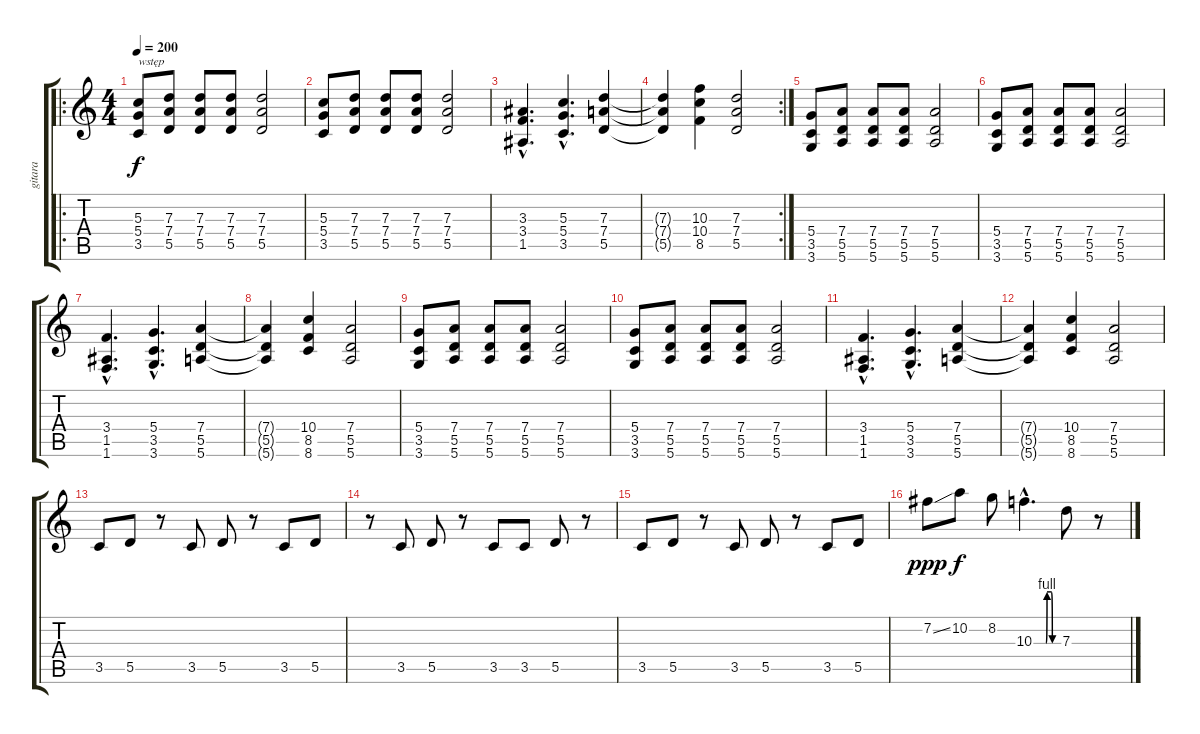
\track ("gitara" "gitara") {instrument distortionguitar}
\staff {score tabs}
\tuning (E4 B3 G3 D3 A2 E2) {hide}
\ro
\ts (4 4)
\tempo 200
\clef g2
\ks c
(5.3 5.4 3.5).8{txt "wstęp" dy f instrument distortionguitar} (7.3 7.4 5.5).8 (7.3 7.4 5.5).8 (7.3 7.4 5.5).8 (7.3 7.4 5.5).2 |
(5.3 5.4 3.5).8 (7.3 7.4 5.5).8 (7.3 7.4 5.5).8 (7.3 7.4 5.5).8 (7.3 7.4 5.5).2 |
(3.3{hac} 3.4{hac} 1.5{hac}).4{d} (5.3{hac} 5.4{hac} 3.5{hac}).4{d} (7.3 7.4 5.5).4 |
\rc 2
(7.3{t} 7.4{t} 5.5{t}).4 (10.3 10.4 8.5).4 (7.3 7.4 5.5).2 |
(5.4 3.5 3.6).8 (7.4 5.5 5.6).8 (7.4 5.5 5.6).8 (7.4 5.5 5.6).8 (7.4 5.5 5.6).2 |
(5.4 3.5 3.6).8 (7.4 5.5 5.6).8 (7.4 5.5 5.6).8 (7.4 5.5 5.6).8 (7.4 5.5 5.6).2 |
(3.4{hac} 1.5{hac} 1.6{hac}).4{d} (5.4{hac} 3.5{hac} 3.6{hac}).4{d} (7.4 5.5 5.6).4 |
(7.4{t} 5.5{t} 5.6{t}).4 (10.4 8.5 8.6).4 (7.4 5.5 5.6).2 |
(5.4 3.5 3.6).8 (7.4 5.5 5.6).8 (7.4 5.5 5.6).8 (7.4 5.5 5.6).8 (7.4 5.5 5.6).2 |
(5.4 3.5 3.6).8 (7.4 5.5 5.6).8 (7.4 5.5 5.6).8 (7.4 5.5 5.6).8 (7.4 5.5 5.6).2 |
(3.4{hac} 1.5{hac} 1.6{hac}).4{d} (5.4{hac} 3.5{hac} 3.6{hac}).4{d} (7.4 5.5 5.6).4 |
(7.4{t} 5.5{t} 5.6{t}).4 (10.4 8.5 8.6).4 (7.4 5.5 5.6).2 |
3.5.8 5.5.8 r.8 3.5.8 5.5.8 r.8 3.5.8 5.5.8 |
r.8 3.5.8 5.5.8 r.8 3.5.8 3.5.8 5.5.8 r.8 |
3.5.8 5.5.8 r.8 3.5.8 5.5.8 r.8 3.5.8 5.5.8 |
7.2{ss}.8{dy ppp} 10.2.8{dy f} 8.2.8 10.3{be (custom 0 0 16 0 30 0 32 4 43 4 45 0 60 0) hac}.4{d} 7.3.8 r.8
